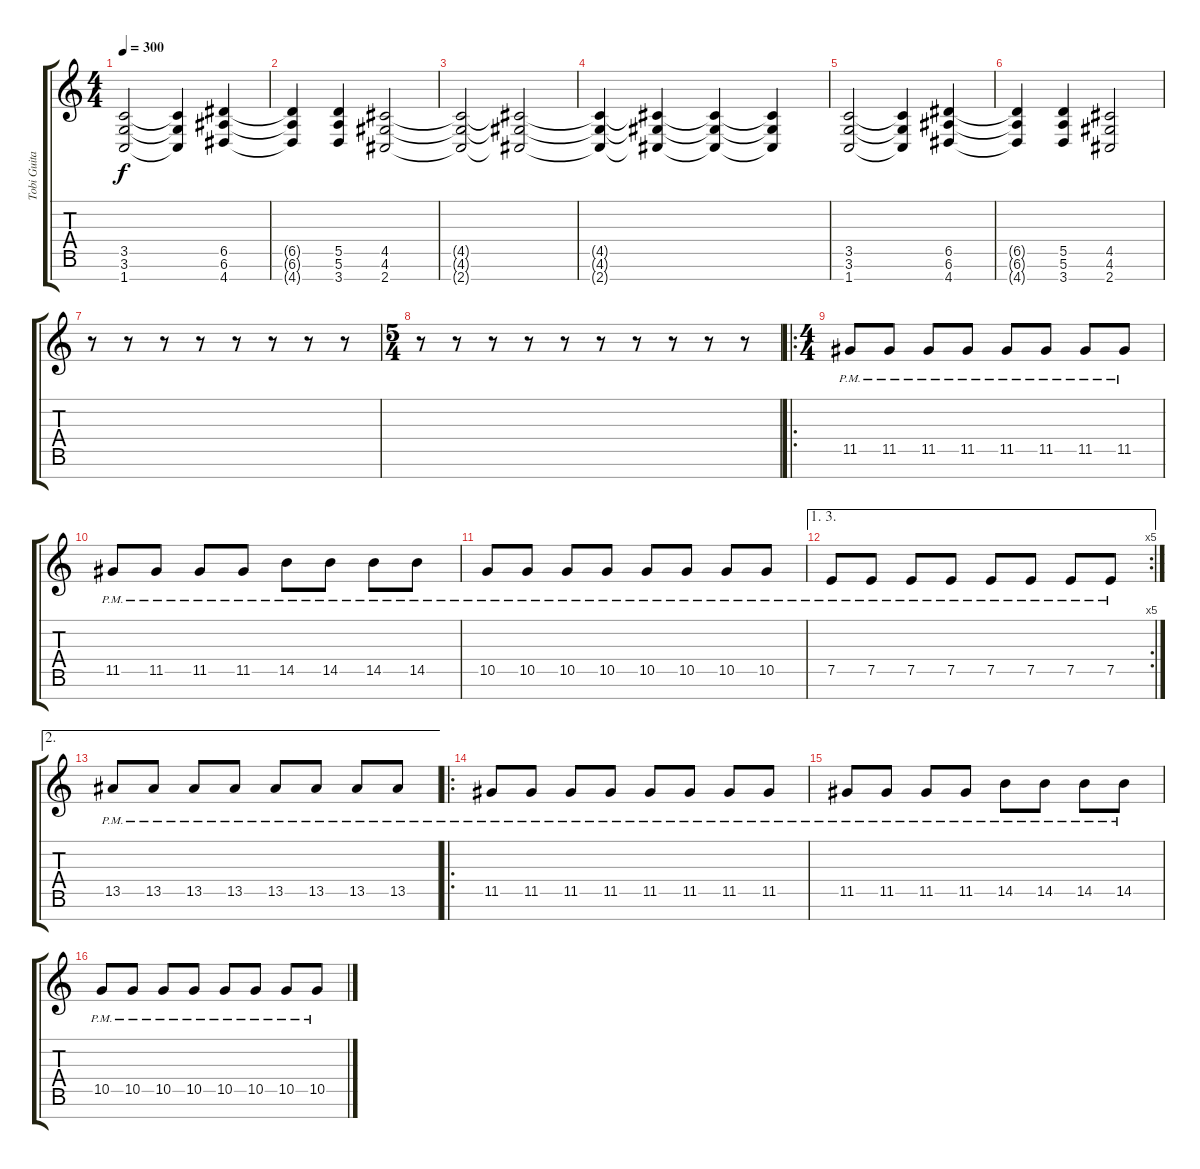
\track ("Tobi Guitar (7 String)" "Tobi Guita") {instrument distortionguitar}
\staff {score tabs}
\tuning (E4 B3 G3 D3 A2 E2 B1) {hide}
\ts (4 4)
\tempo 300
\clef g2
\ks c
(3.5 3.6 1.7).2{dy f} (3.5{t} 3.6{t} 1.7{t}).4 (6.5 6.6 4.7).4 |
(6.5{t} 6.6{t} 4.7{t}).4 (5.5 5.6 3.7).4 (4.5 4.6 2.7).2 |
(4.5{t} 4.6{t} 2.7{t}).2 (4.5{t} 4.6{t} 2.7{t}).2 |
(4.5{t} 4.6{t} 2.7{t}).4 (4.5{t} 4.6{t} 2.7{t}).4 (4.5{t} 4.6{t} 2.7{t}).4 (4.5{t} 4.6{t} 2.7{t}).4 |
(3.5 3.6 1.7).2 (3.5{t} 3.6{t} 1.7{t}).4 (6.5 6.6 4.7).4 |
(6.5{t} 6.6{t} 4.7{t}).4 (5.5 5.6 3.7).4 (4.5 4.6 2.7).2 |
r.8 r.8 r.8 r.8 r.8 r.8 r.8 r.8 |
\ts (5 4)
r.8 r.8 r.8 r.8 r.8 r.8 r.8 r.8 r.8 r.8 |
\ro
\ts (4 4)
11.5{pm}.8 11.5{pm}.8 11.5{pm}.8 11.5{pm}.8 11.5{pm}.8 11.5{pm}.8 11.5{pm}.8 11.5{pm}.8 |
11.5{pm}.8 11.5{pm}.8 11.5{pm}.8 11.5{pm}.8 14.5{pm}.8 14.5{pm}.8 14.5{pm}.8 14.5{pm}.8 |
10.5{pm}.8 10.5{pm}.8 10.5{pm}.8 10.5{pm}.8 10.5{pm}.8 10.5{pm}.8 10.5{pm}.8 10.5{pm}.8 |
\ae (1 3)
\rc 5
7.5{pm}.8 7.5{pm}.8 7.5{pm}.8 7.5{pm}.8 7.5{pm}.8 7.5{pm}.8 7.5{pm}.8 7.5{pm}.8 |
\ae 2
13.5{pm}.8 13.5{pm}.8 13.5{pm}.8 13.5{pm}.8 13.5{pm}.8 13.5{pm}.8 13.5{pm}.8 13.5{pm}.8 |
\ro
11.5{pm}.8 11.5{pm}.8 11.5{pm}.8 11.5{pm}.8 11.5{pm}.8 11.5{pm}.8 11.5{pm}.8 11.5{pm}.8 |
11.5{pm}.8 11.5{pm}.8 11.5{pm}.8 11.5{pm}.8 14.5{pm}.8 14.5{pm}.8 14.5{pm}.8 14.5{pm}.8 |
10.5{pm}.8 10.5{pm}.8 10.5{pm}.8 10.5{pm}.8 10.5{pm}.8 10.5{pm}.8 10.5{pm}.8 10.5{pm}.8
